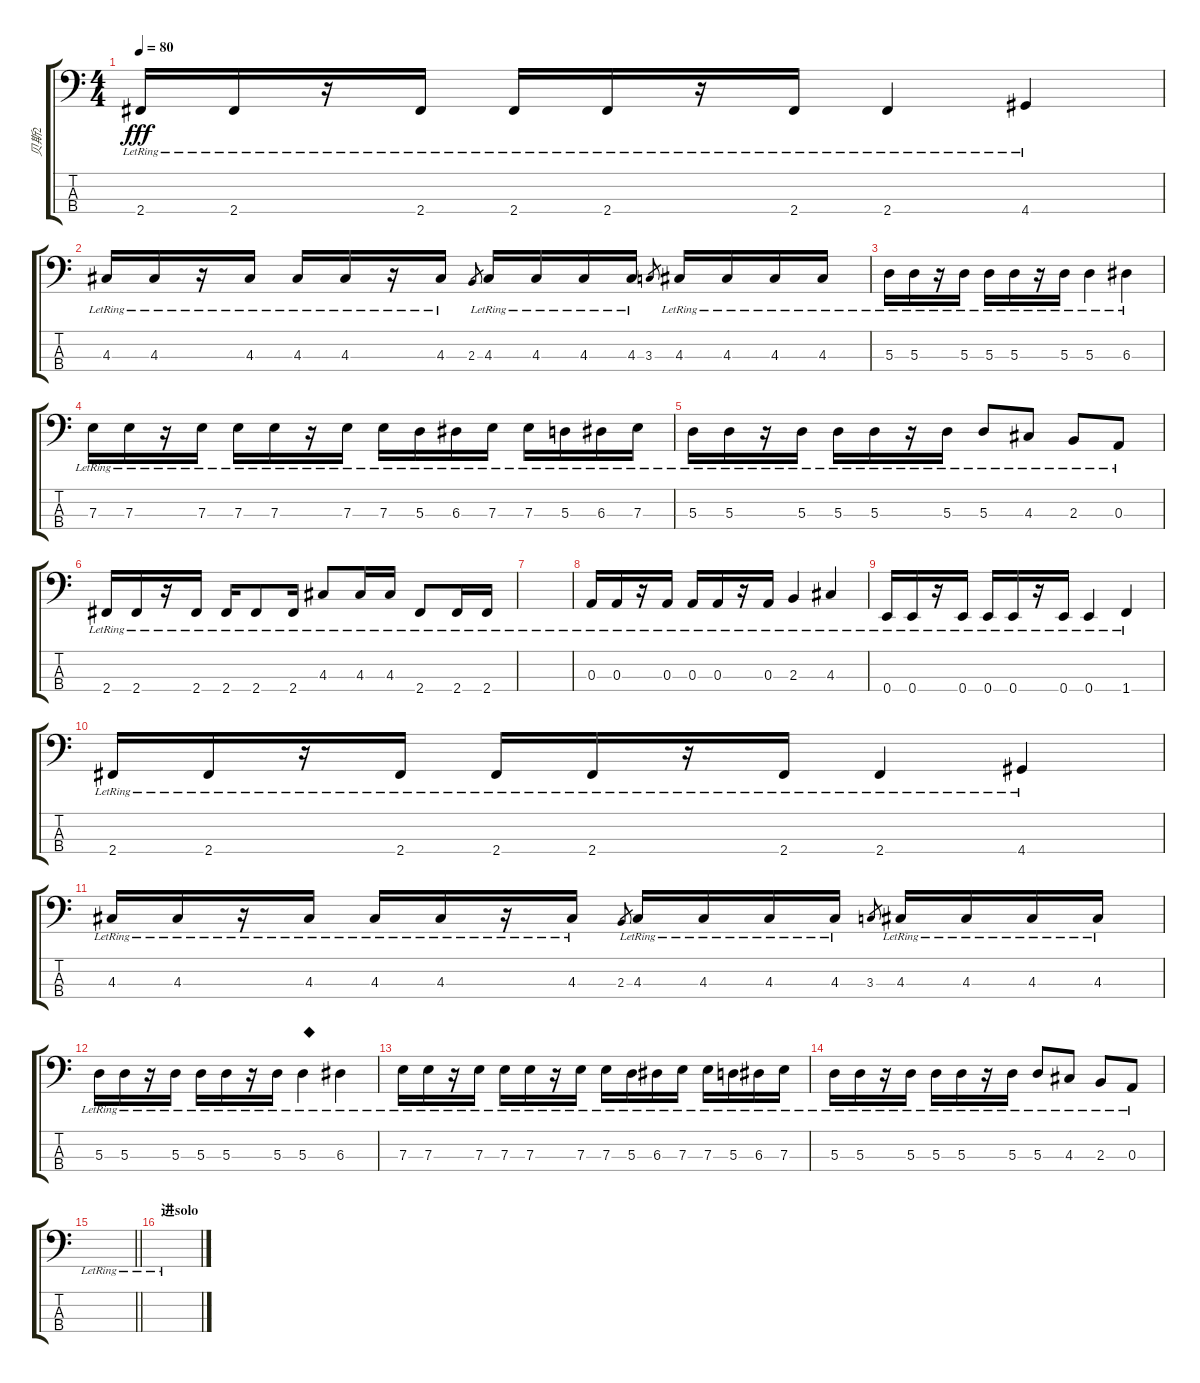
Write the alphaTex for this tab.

\track ("贝斯2" "贝斯2") {instrument electricbassfinger}
\staff {score tabs}
\tuning (G2 D2 A1 E1) {hide}
\ts (4 4)
\tempo 80
\clef f4
\ks c
2.4{lr}.16{dy fff balance 16} 2.4{lr}.16 r.16 2.4{lr}.16 2.4{lr}.16 2.4{lr}.16 r.16 2.4{lr}.16 2.4{lr}.4 4.4{lr}.4 |
4.3{lr}.16{balance 0} 4.3{lr}.16 r.16 4.3{lr}.16 4.3{lr}.16 4.3{lr}.16 r.16 4.3{lr}.16 2.3.8{gr} 4.3{lr}.16 4.3{lr}.16 4.3{lr}.16 4.3{lr}.16 3.3.8{gr} 4.3{lr}.16 4.3{lr}.16 4.3{lr}.16 4.3{lr}.16 |
5.3{lr}.16{balance 16} 5.3{lr}.16 r.16 5.3{lr}.16 5.3{lr}.16 5.3{lr}.16 r.16 5.3{lr}.16 5.3{lr}.4 6.3{lr}.4 |
7.3{lr}.16{balance 0} 7.3{lr}.16 r.16 7.3{lr}.16 7.3{lr}.16 7.3{lr}.16 r.16 7.3{lr}.16 7.3{lr}.16 5.3{lr}.16 6.3{lr}.16 7.3{lr}.16 7.3{lr}.16 5.3{lr}.16 6.3{lr}.16 7.3{lr}.16 |
5.3{lr}.16{balance 16} 5.3{lr}.16 r.16 5.3{lr}.16 5.3{lr}.16 5.3{lr}.16 r.16 5.3{lr}.16 5.3{lr}.8 4.3{lr}.8 2.3{lr}.8 0.3{lr}.8 |
2.4{lr}.16{balance 0} 2.4{lr}.16 r.16 2.4{lr}.16 2.4{lr}.16 2.4{lr}.8 2.4{lr}.16 4.3{lr}.8 4.3{lr}.16 4.3{lr}.16 2.4{lr}.8 2.4{lr}.16 2.4{lr}.16 |
|
0.3{lr}.16{balance 16} 0.3{lr}.16 r.16 0.3{lr}.16 0.3{lr}.16 0.3{lr}.16 r.16 0.3{lr}.16 2.3{lr}.4 4.3{lr}.4 |
0.4{lr}.16{balance 0} 0.4{lr}.16 r.16 0.4{lr}.16 0.4{lr}.16 0.4{lr}.16 r.16 0.4{lr}.16 0.4{lr}.4 1.4{lr}.4 |
2.4{lr}.16{balance 16} 2.4{lr}.16 r.16 2.4{lr}.16 2.4{lr}.16 2.4{lr}.16 r.16 2.4{lr}.16 2.4{lr}.4 4.4{lr}.4 |
4.3{lr}.16{balance 0} 4.3{lr}.16 r.16 4.3{lr}.16 4.3{lr}.16 4.3{lr}.16 r.16 4.3{lr}.16 2.3.8{gr} 4.3{lr}.16 4.3{lr}.16 4.3{lr}.16 4.3{lr}.16 3.3.8{gr} 4.3{lr}.16 4.3{lr}.16 4.3{lr}.16 4.3{lr}.16 |
5.3{lr}.16{balance 16} 5.3{lr}.16 r.16 5.3{lr}.16 5.3{lr}.16 5.3{lr}.16 r.16 5.3{lr}.16 5.3{lr}.4{txt "◆"} 6.3{lr}.4 |
7.3{lr}.16{balance 0} 7.3{lr}.16 r.16 7.3{lr}.16 7.3{lr}.16 7.3{lr}.16 r.16 7.3{lr}.16 7.3{lr}.16 5.3{lr}.16 6.3{lr}.16 7.3{lr}.16 7.3{lr}.16 5.3{lr}.16 6.3{lr}.16 7.3{lr}.16 |
5.3{lr}.16{balance 16} 5.3{lr}.16 r.16 5.3{lr}.16 5.3{lr}.16 5.3{lr}.16 r.16 5.3{lr}.16 5.3{lr}.8 4.3{lr}.8 2.3{lr}.8 0.3{lr}.8 |
\barLineRight lightlight
|
\section ("" "进solo")
